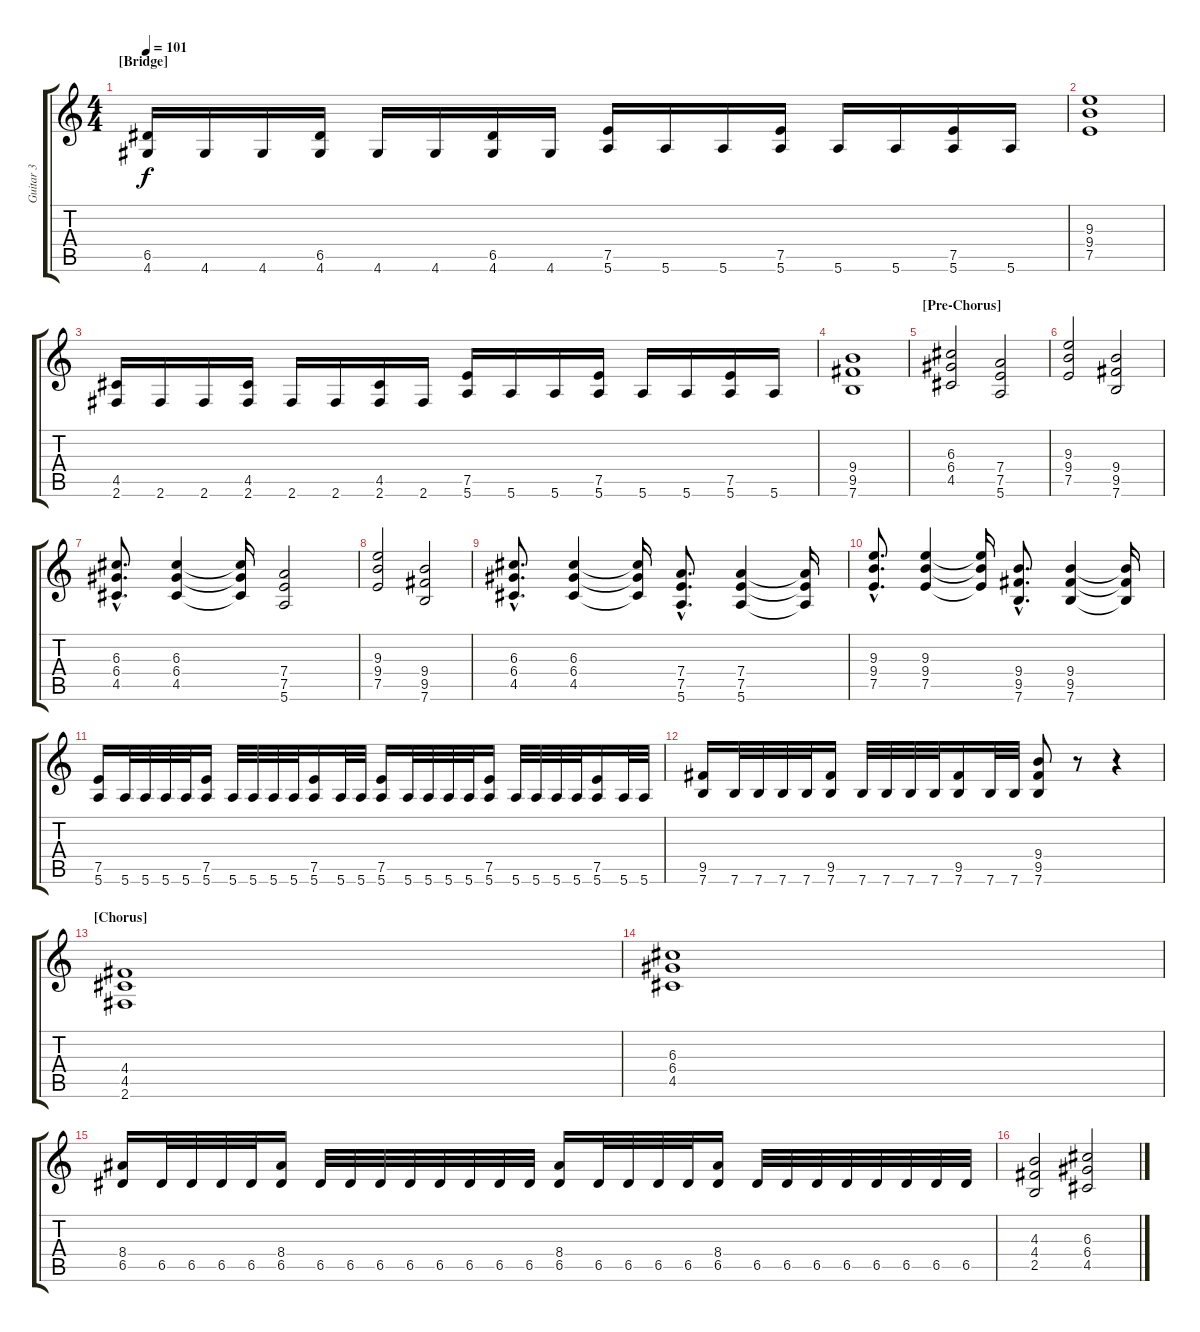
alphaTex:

\track ("Guitar 3" "Guitar 3") {instrument distortionguitar}
\staff {score tabs}
\tuning (E4 B3 G3 D3 A2 E2) {hide}
\ts (4 4)
\section ("" "[Bridge]")
\tempo 101
\clef g2
\ks c
(6.5 4.6).16{dy f volume 14} 4.6.16 4.6.16 (6.5 4.6).16 4.6.16 4.6.16 (6.5 4.6).16 4.6.16 (7.5 5.6).16 5.6.16 5.6.16 (7.5 5.6).16 5.6.16 5.6.16 (7.5 5.6).16 5.6.16 |
(9.3 9.4 7.5).1 |
(4.5 2.6).16 2.6.16 2.6.16 (4.5 2.6).16 2.6.16 2.6.16 (4.5 2.6).16 2.6.16 (7.5 5.6).16 5.6.16 5.6.16 (7.5 5.6).16 5.6.16 5.6.16 (7.5 5.6).16 5.6.16 |
(9.4 9.5 7.6).1 |
\section ("" "[Pre-Chorus]")
(6.3 6.4 4.5).2 (7.4 7.5 5.6).2 |
(9.3 9.4 7.5).2 (9.4 9.5 7.6).2 |
(6.3{hac} 6.4{hac} 4.5{hac}).8{d} (6.3 6.4 4.5).4 (6.3{t} 6.4{t} 4.5{t}).16 (7.4 7.5 5.6).2 |
(9.3 9.4 7.5).2 (9.4 9.5 7.6).2 |
(6.3{hac} 6.4{hac} 4.5{hac}).8{d} (6.3 6.4 4.5).4 (6.3{t} 6.4{t} 4.5{t}).16 (7.4{hac} 7.5{hac} 5.6{hac}).8{d} (7.4 7.5 5.6).4 (7.4{t} 7.5{t} 5.6{t}).16 |
(9.3{hac} 9.4{hac} 7.5{hac}).8{d} (9.3 9.4 7.5).4 (9.3{t} 9.4{t} 7.5{t}).16 (9.4{hac} 9.5{hac} 7.6{hac}).8{d} (9.4 9.5 7.6).4 (9.4{t} 9.5{t} 7.6{t}).16 |
(7.5 5.6).16 5.6.32 5.6.32 5.6.32 5.6.32 (7.5 5.6).16 5.6.32 5.6.32 5.6.32 5.6.32 (7.5 5.6).16 5.6.32 5.6.32 (7.5 5.6).16 5.6.32 5.6.32 5.6.32 5.6.32 (7.5 5.6).16 5.6.32 5.6.32 5.6.32 5.6.32 (7.5 5.6).16 5.6.32 5.6.32 |
(9.5 7.6).16 7.6.32 7.6.32 7.6.32 7.6.32 (9.5 7.6).16 7.6.32 7.6.32 7.6.32 7.6.32 (9.5 7.6).16 7.6.32 7.6.32 (9.4 9.5 7.6).8 r.8 r.4 |
\section ("" "[Chorus]")
(4.4 4.5 2.6).1 |
(6.3 6.4 4.5).1 |
(8.4 6.5).16 6.5.32 6.5.32 6.5.32 6.5.32 (8.4 6.5).16 6.5.32 6.5.32 6.5.32 6.5.32 6.5.32 6.5.32 6.5.32 6.5.32 (8.4 6.5).16 6.5.32 6.5.32 6.5.32 6.5.32 (8.4 6.5).16 6.5.32 6.5.32 6.5.32 6.5.32 6.5.32 6.5.32 6.5.32 6.5.32 |
(4.3 4.4 2.5).2 (6.3 6.4 4.5).2
